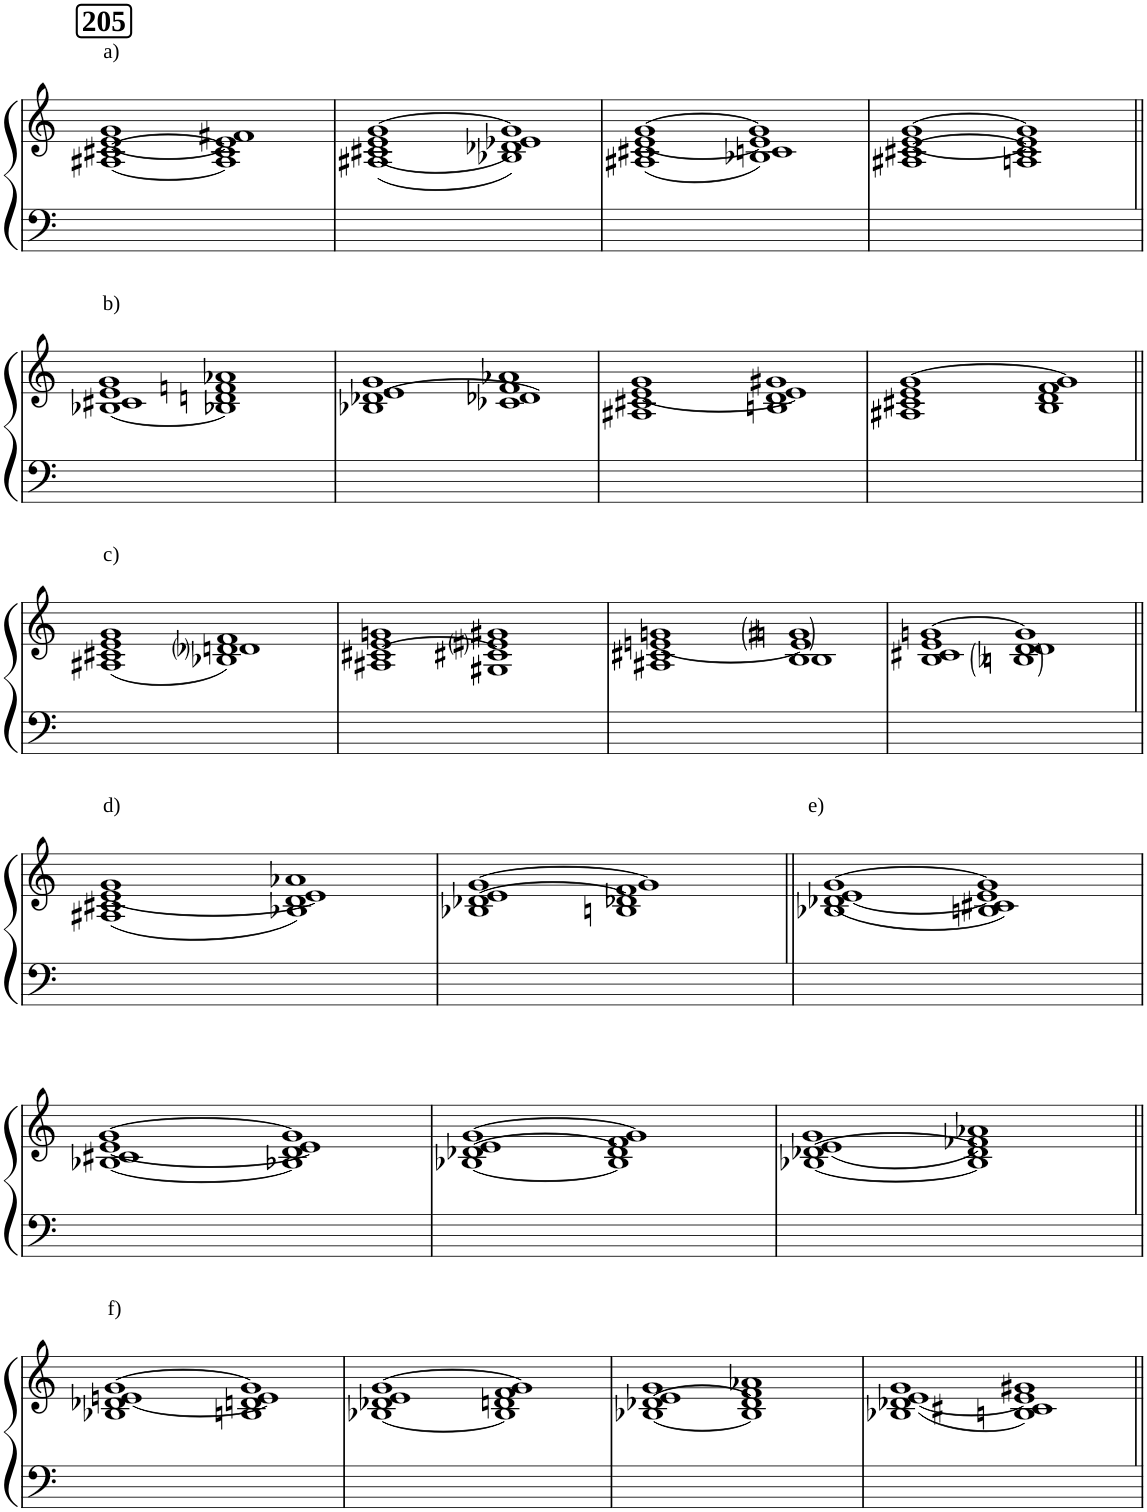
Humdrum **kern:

**kern	**kern
*part1	*part1
*staff2	*staff1
*I"Piano	*
*I'Pno	*
*clefF4	*clefG2
*k[]	*k[]
*M2/1	*M2/1
!!LO:REH:place=s1:a:B:cj:fs=14:t=205
=1	=1
*	*^
*	*	*^
*	*	*	*^
!	!LO:TX:a:t=a)	!	!	!
0ryy	1g	[1e	[1c#X	[1A#X
.	1f#X	1e]	1c#]	1A#]
=2	=2	=2	=2	=2
0ryy	[1g	1e	(1c#X	(1A#X
.	1g]	1e-X	1d-X)	1B-X)
=3	=3	=3	=3	=3
0ryy	[1g	[1e	1c#X	(1A#X
.	1g]	1e]	1cn	1B-X)
=4	=4	=4	=4	=4
0ryy	[1g	[1e	[1c#X	1A#X
.	1g]	1e]	1c#]	1An
!!LO:LB:g=z	!!	!!	!!
=5||	=5||	=5||	=5||	=5||
!	!LO:TX:a:t=b)	!	!	!
0ryy	1g	1e	1c#X	[1B-X
.	1a-X	1fn	1dn	1B-]
=6	=6	=6	=6	=6
0ryy	1g	1e	[1d-X	1B-X
.	1a-X	1f	1d-]	1c-X
=7	=7	=7	=7	=7
0ryy	1g	[1e	1c#X	1A#X
.	1g#X	1e]	1d	1Bn
=8	=8	=8	=8	=8
0ryy	[1g	1e	1c#X	1A#X
.	1g]	1f	1d	1B
!!LO:LB:g=z	!!	!!	!!
=9||	=9||	=9||	=9||	=9||
!	!LO:TX:a:t=c)	!	!	!
0ryy	1g	1e	1c#X	(1A#X
.	1f	1dn	1d-i	1B-X)
=10	=10	=10	=10	=10
0ryy	1gn	1e	[1c#X	1A#X
.	1g#X	1e#i	1c#]	1G#X
=11	=11	=11	=11	=11
0ryy	1gn	[1en	1c#X	1A#X
.	1g#X	1e]	1B	1B
=12	=12	=12	=12	=12
0ryy	[1gn	1e	1c#X	1B
.	1g]	1d	1d	1B-X
!!LO:LB:g=z	!!	!!	!!
=13||	=13||	=13||	=13||	=13||
!	!LO:TX:a:t=d)	!	!	!
0ryy	1g	[1e	1c#X	(1A#X
.	1a-X	1e]	1d	1B-X)
=14	=14	=14	=14	=14
0ryy	[1g	1e	[1d-X	1B-X
.	1g]	1f	1d-]	1Bn
=15||	=15||	=15||	=15||	=15||
!	!LO:TX:a:t=e)	!	!	!
0ryy	[1g	[1e	(1d-X	1B-X
.	1g]	1e]	1c#X)	1Bn
!!LO:LB:g=z	!!	!!	!!
=16	=16	=16	=16	=16
0ryy	[1g	[1e	1c#X	[1B-X
.	1g]	1e]	1d	1B-]
=17	=17	=17	=17	=17
0ryy	[1g	1e	[1d-X	[1B-X
.	1g]	1f	1d-]	1B-]
=18	=18	=18	=18	=18
0ryy	1g	(1e	[1d-X	[1B-X
.	1a-X	1f-X)	1d-]	1B-]
!!LO:LB:g=z	!!	!!	!!
=19||	=19||	=19||	=19||	=19||
!	!LO:TX:a:t=f)	!	!	!
0ryy	[1g	[1en	1d-X	1B-X
.	1g]	1e]	1dn	1Bn
=20	=20	=20	=20	=20
0ryy	[1g	1e	1d-X	[1B-X
.	1g]	1f	1dn	1B-]
=21	=21	=21	=21	=21
0ryy	1g	1e	[1d-X	[1B-X
.	1a-X	1f	1d-]	1B-]
=22	=22	=22	=22	=22
0ryy	1g	([1e	1d-X	1B-X
.	1g#X	1e]	1c#X	1Bn)
*	*v	*v	*v	*v
=||	=||
*-	*-
